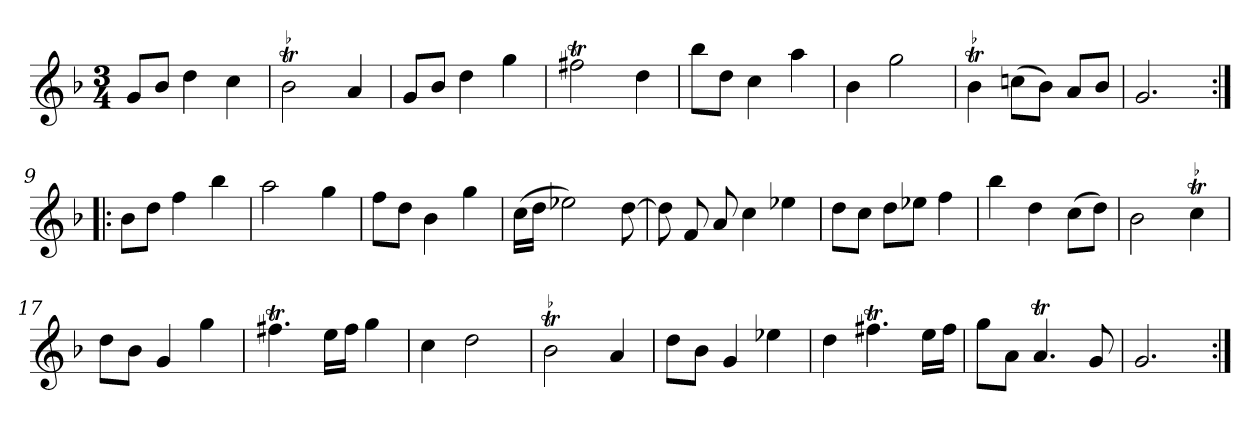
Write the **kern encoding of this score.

**kern
*part1
*staff1
*clefG2
*k[b-]
*G:dor
*M3/4
*MM120
=1
8g/L
8b-/J
4dd
4cc
=2
!LO:TR:acc=-
2b-t
4a
=3
8g/L
8b-/J
4dd
4gg
=4
2ff#Xt
4dd
=5
8bb-\L
8dd\J
4cc
4aa
=6
4b-
2gg
=7
!LO:TR:acc=-
4b-t
(8ccn\L
8b-\J)
8a/L
8b-/J
=8
2.g
=9:|!|:
8b-\L
8dd\J
4ff
4bb-
=10
2aa
4gg
=11
8ff\L
8dd\J
4b-
4gg
=12
(16cc\LL
16dd\JJ
2ee-X)
[8dd
=13
8dd]
8f
8a
4cc
4ee-X
=14
8dd\L
8cc\J
8dd\L
8ee-X\J
4ff
=15
4bb-
4dd
(8cc\L
8dd\J)
=16
2b-
!LO:TR:acc=-
4cct
=17
8dd\L
8b-\J
4g
4gg
=18
4.ff#Xt
16ee\LL
16ff#\JJ
4gg
=19
4cc
2dd
=20
!LO:TR:acc=-
2b-t
4a
=21
8dd\L
8b-\J
4g
4ee-X
=22
4dd
4.ff#Xt
16ee\LL
16ff#\JJ
=23
8gg\L
8a\J
4.at
8g
=24
2.g
=:|!
*-
